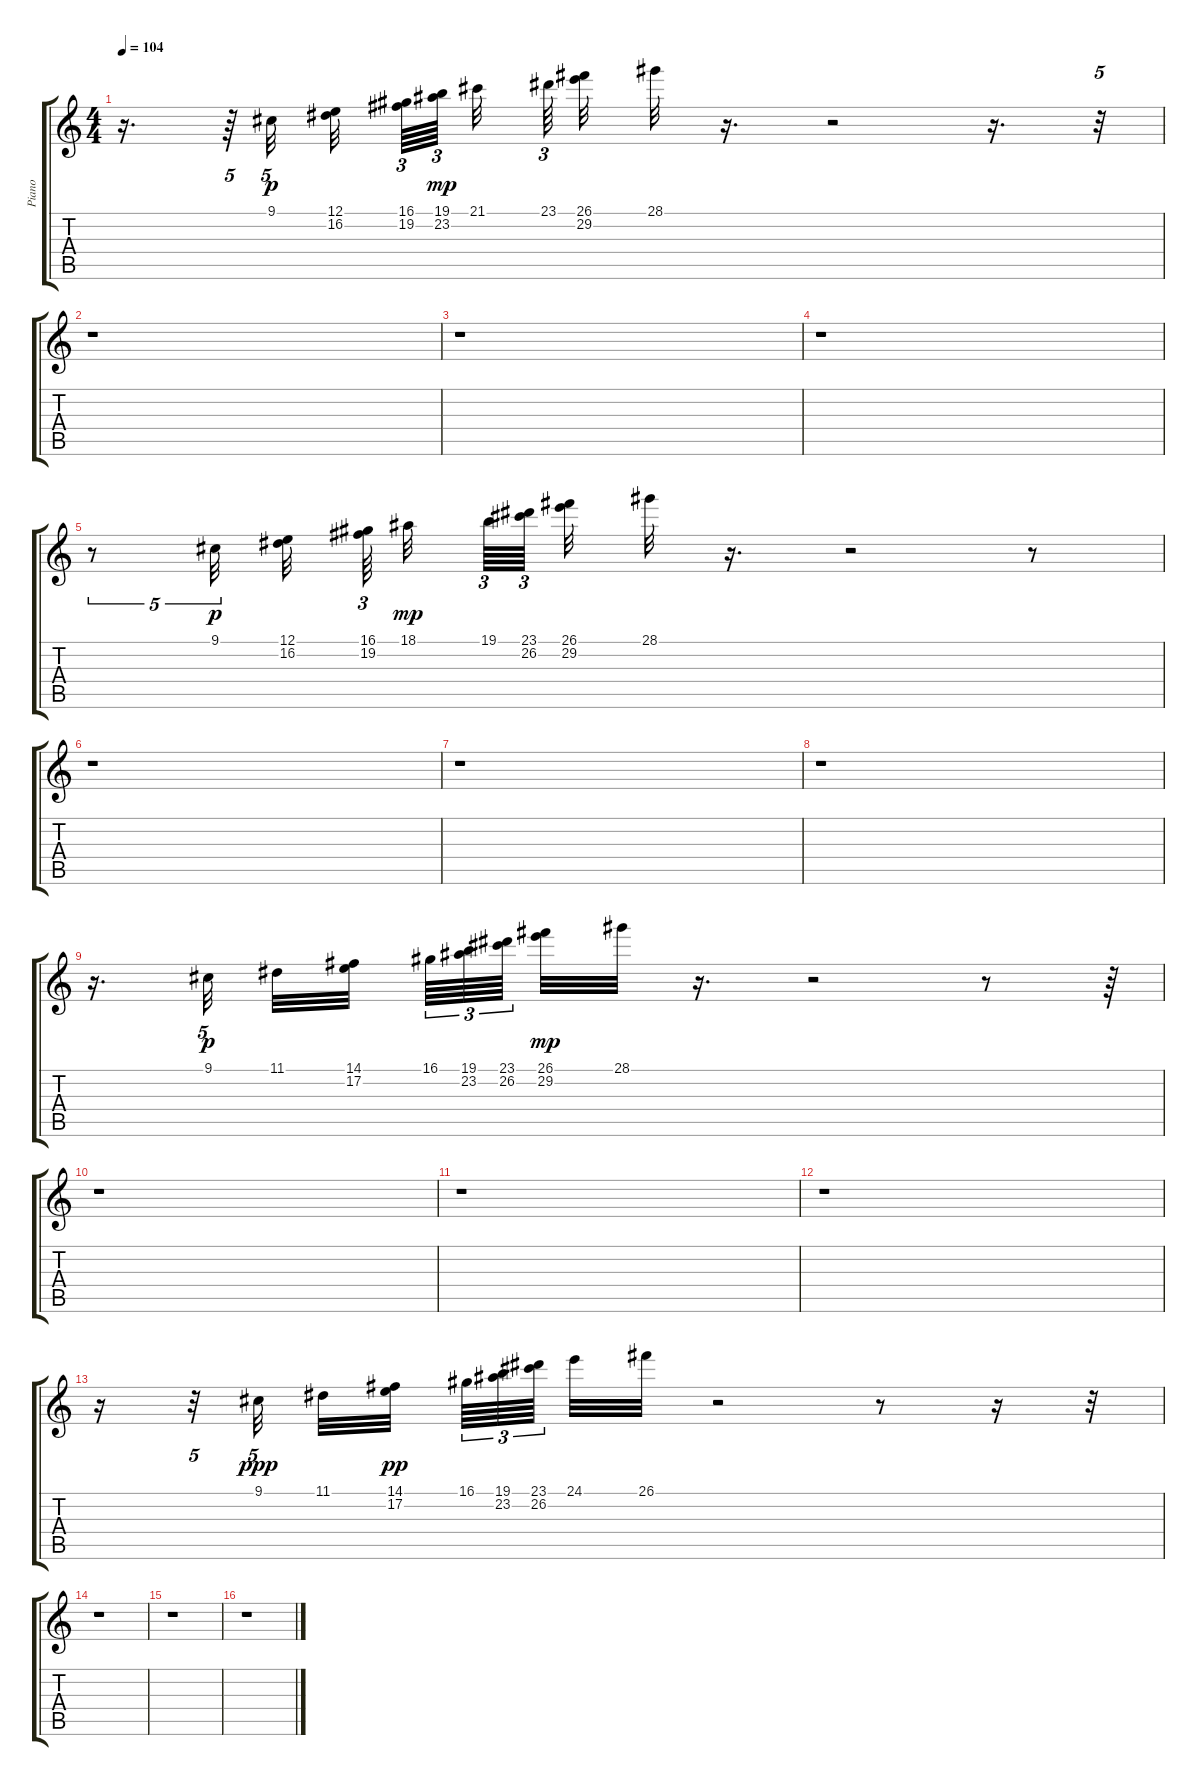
\track ("Piano" "Piano") {instrument brightacousticpiano}
\staff {score tabs}
\tuning (E4 B3 G3 D3 A2 E2) {hide}
\ts (4 4)
\tempo 104
\clef g2
\ks c
r.16{d dy mp} r.64{tu (5 4)} 9.1.32{tu (5 4) dy p} (12.1 16.2).32 (16.1 19.2).64{tu (3 2)} (19.1 23.2).64{tu (3 2) dy mp} 21.1.32 23.1.64{tu (3 2)} (26.1 29.2).32 28.1.32 r.16{d} r.2 r.16{d} r.32{tu (5 4)} |
r.1 |
r.1 |
r.1 |
r.8{tu (5 4)} 9.1.32{tu (5 4) dy p} (12.1 16.2).32 (16.1 19.2).64{tu (3 2)} 18.1.32{dy mp} 19.1.64{tu (3 2)} (23.1 26.2).64{tu (3 2)} (26.1 29.2).32 28.1.32 r.16{d} r.2 r.8 |
r.1 |
r.1 |
r.1 |
r.16{d} 9.1.32{tu (5 4) dy p} 11.1.32 (14.1 17.2).32 16.1.64{tu (3 2)} (19.1 23.2).64{tu (3 2)} (23.1 26.2).64{tu (3 2)} (26.1 29.2).32{dy mp} 28.1.32 r.16{d} r.2 r.8 r.64 |
r.1 |
r.1 |
r.1 |
r.16 r.32{tu (5 4)} 9.1.32{tu (5 4) dy ppp} 11.1.32 (14.1 17.2).32{dy pp} 16.1.64{tu (3 2)} (19.1 23.2).64{tu (3 2)} (23.1 26.2).64{tu (3 2)} 24.1.32 26.1.32 r.2 r.8 r.16 r.32 |
r.1 |
r.1 |
r.1
